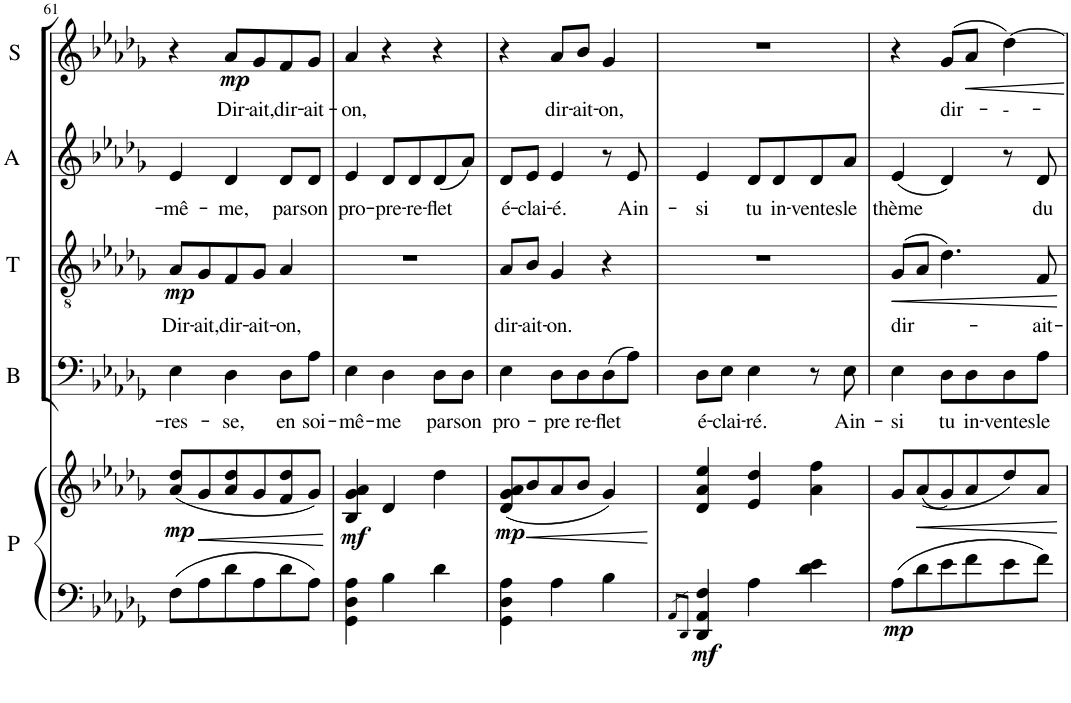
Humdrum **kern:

**kern	**kern	**dynam	**kern	**text	**kern	**text	**dynam	**kern	**text	**kern	**text	**dynam
*part5	*part5	*part5	*part4	*part4	*part3	*part3	*part3	*part2	*part2	*part1	*part1	*part1
*staff6	*staff5	*staff5/6	*staff4	*staff4	*staff3	*staff3	*staff3	*staff2	*staff2	*staff1	*staff1	*staff1
*I"Piano	*	*	*I"Basso	*	*I"Tenor	*	*	*I"Alto	*	*I"Soprano	*	*
*I'P	*	*	*I'B	*	*I'T	*	*	*I'A	*	*I'S	*	*
!!LO:PB:g=z
*clefF4	*clefG2	*	*clefF4	*	*clefGv2	*	*	*clefG2	*	*clefG2	*	*
*k[b-e-a-d-g-]	*k[b-e-a-d-g-]	*	*k[b-e-a-d-g-]	*	*k[b-e-a-d-g-]	*	*	*k[b-e-a-d-g-]	*	*k[b-e-a-d-g-]	*	*
*D-:	*D-:	*	*D-:	*	*D-:	*	*	*D-:	*	*D-:	*	*
*M3/4	*M3/4	*	*M3/4	*	*M3/4	*	*	*M3/4	*	*M3/4	*	*
=61	=61	=61	=61	=61	=61	=61	=61	=61	=61	=61	=61	=61
!	!	!LO:DY:b	!	!LO:LY:b	!	!LO:LY:b	!LO:DY:b	!	!LO:LY:b	!	!	!
8F\L	(8a-/ 8dd-/L	mp	4E-\	-res-	8A-/L	Dir-	mp	4e-/	-mê-	4r	.	.
!	!	!LO:HP:b	!	!	!	!LO:LY:b	!	!	!	!	!	!
8A-\	8g-/	<	.	.	8G-/	-ait,	.	.	.	.	.	.
!	!	!	!	!LO:LY:b	!	!LO:LY:b	!	!	!LO:LY:b	!	!LO:LY:b	!LO:DY:b
8d-\	8a-/ 8dd-/	.	4D-\	-se,	8F/	dir-	.	4d-/	-me,	8a-/L	Dir-	mp
!	!	!	!	!	!	!LO:LY:b	!	!	!	!	!LO:LY:b	!
8A-\	8g-/	.	.	.	8G-/J	-ait-	.	.	.	8g-/	-ait,	.
!	!	!	!	!LO:LY:b	!	!LO:LY:b	!	!	!LO:LY:b	!	!LO:LY:b	!
8d-\	8f/ 8dd-/	.	8D-\L	en	4A-/	-on,	.	8d-/L	par	8f/	dir-	.
!	!	!	!	!LO:LY:b	!	!	!	!	!LO:LY:b	!	!LO:LY:b	!
8A-\J	8g-/J)	.	8A-\J	soi-	.	.	.	8d-/J	son	8g-/J	-ait-	.
.	.	[	.	.	.	.	.	.	.	.	.	.
=62	=62	=62	=62	=62	=62	=62	=62	=62	=62	=62	=62	=62
!	!	!LO:DY:b	!	!LO:LY:b	!	!	!	!	!LO:LY:b	!	!LO:LY:b	!
4GG-\ 4D-\ 4A-\	4B-/ 4g-/ 4a-/	mf	4E-\	-mê-	2.r	.	.	4e-/	pro-	4a-/	-on,	.
!	!	!	!	!LO:LY:b	!	!	!	!	!LO:LY:b	!	!	!
4B-\	4d-/	.	4D-\	-me	.	.	.	8d-/L	-pre-	4r	.	.
!	!	!	!	!	!	!	!	!	!LO:LY:b	!	!	!
.	.	.	.	.	.	.	.	8d-/	-re-	.	.	.
!	!	!	!	!LO:LY:b	!	!	!	!	!LO:LY:b	!	!	!
4d-\	4dd-\	.	8D-\L	par	.	.	.	(8d-/	-flet	4r	.	.
!	!	!	!	!LO:LY:b	!	!	!	!	!	!	!	!
.	.	.	8D-\J	son	.	.	.	8a-/J)	.	.	.	.
=63	=63	=63	=63	=63	=63	=63	=63	=63	=63	=63	=63	=63
!	!	!LO:DY:b	!	!LO:LY:b	!	!LO:LY:b	!	!	!LO:LY:b	!	!	!
4GG-\ 4D-\ 4A-\	(8d-/ 8g-/ 8a-/L	mp	4E-\	pro-	8A-/L	dir-	.	8d-/L	é-	4r	.	.
!	!	!LO:HP:b	!	!	!	!LO:LY:b	!	!	!LO:LY:b	!	!	!
.	8b-/	<	.	.	8B-/J	-ait-	.	8e-/J	-clai-	.	.	.
!	!	!	!	!LO:LY:b	!	!LO:LY:b	!	!	!LO:LY:b	!	!LO:LY:b	!
4A-\	8a-/	.	8D-\L	-pre	4G-/	-on.	.	4e-/	-é.	8a-/L	dir-	.
!	!	!	!	!LO:LY:b	!	!	!	!	!	!	!LO:LY:b	!
.	8b-/J	.	8D-\	re-	.	.	.	.	.	8b-/J	-ait-	.
!	!	!	!	!LO:LY:b	!	!	!	!	!	!	!LO:LY:b	!
4B-\	4g-/)	.	(8D-\	-flet	4r	.	.	8r	.	4g-/	-on,	.
!	!	!	!	!	!	!	!	!	!LO:LY:b	!	!	!
.	.	.	8A-\J)	.	.	.	.	8e-/	Ain-	.	.	.
.	.	[	.	.	.	.	.	.	.	.	.	.
=64	=64	=64	=64	=64	=64	=64	=64	=64	=64	=64	=64	=64
8qAA-/L	.	.	.	.	.	.	.	.	.	.	.	.
8qDD-/J	.	.	.	.	.	.	.	.	.	.	.	.
!	!	!LO:DY:b=2	!	!LO:LY:b	!	!	!	!	!LO:LY:b	!	!	!
4DD-/ 4AA-/ 4F/	4d-/ 4a-/ 4ee-/	mf	8D-\L	é-	2.r	.	.	4e-/	-si	2.r	.	.
!	!	!	!	!LO:LY:b	!	!	!	!	!	!	!	!
.	.	.	8E-\J	-clai-	.	.	.	.	.	.	.	.
!	!	!	!	!LO:LY:b	!	!	!	!	!LO:LY:b	!	!	!
4A-\	4e-/ 4dd-/	.	4E-\	-ré.	.	.	.	8d-/L	tu	.	.	.
!	!	!	!	!	!	!	!	!	!LO:LY:b	!	!	!
.	.	.	.	.	.	.	.	8d-/	in-	.	.	.
!	!	!	!	!	!	!	!	!	!LO:LY:b	!	!	!
4d-\ 4e-\	4a-\ 4ff\	.	8r	.	.	.	.	8d-/	-ventes	.	.	.
!	!	!	!	!LO:LY:b	!	!	!	!	!LO:LY:b	!	!	!
.	.	.	8E-\	Ain-	.	.	.	8a-/J	le	.	.	.
=65	=65	=65	=65	=65	=65	=65	=65	=65	=65	=65	=65	=65
!	!	!LO:DY:b=2	!	!LO:LY:b	!	!LO:LY:b	!LO:HP:b	!	!LO:LY:b	!	!	!
8A-\L	8g-/L	mp	4E-\	-si	(8G-/L	dir-	<	(4e-/	thème	4r	.	.
!	!	!LO:HP:b	!	!	!	!	!	!	!	!	!	!
8d-\	((8a-/	<	.	.	8A-/J	.	.	.	.	.	.	.
!	!	!	!	!LO:LY:b	!	!	!	!	!	!	!LO:LY:b	!
8e-\	8g-/)	.	8D-\L	tu	4.d-\)	.	.	4d-/)	.	(8g-/L	dir-	.
!	!	!	!	!LO:LY:b	!	!	!	!	!	!	!	!
8f\	8a-/	.	8D-\	in-	.	.	.	.	.	8a-/J	.	.
!	!	!	!	!LO:LY:b	!	!	!	!	!	!	!LO:LY:b	!
8e-\	8dd-/)	.	8D-\	-ventes	.	.	.	8r	.	[4dd-\)	---	.
!	!	!	!	!LO:LY:b	!	!LO:LY:b	!	!	!LO:LY:b	!	!	!
8f\J	8a-/J	.	8A-\J	le	8F/	-ait-	.	8d-/	du	.	.	.
.	.	[	.	.	.	.	[	.	.	.	.	.
=	=	=	=	=	=	=	=	=	=	=	=	=
*-	*-	*-	*-	*-	*-	*-	*-	*-	*-	*-	*-	*-
